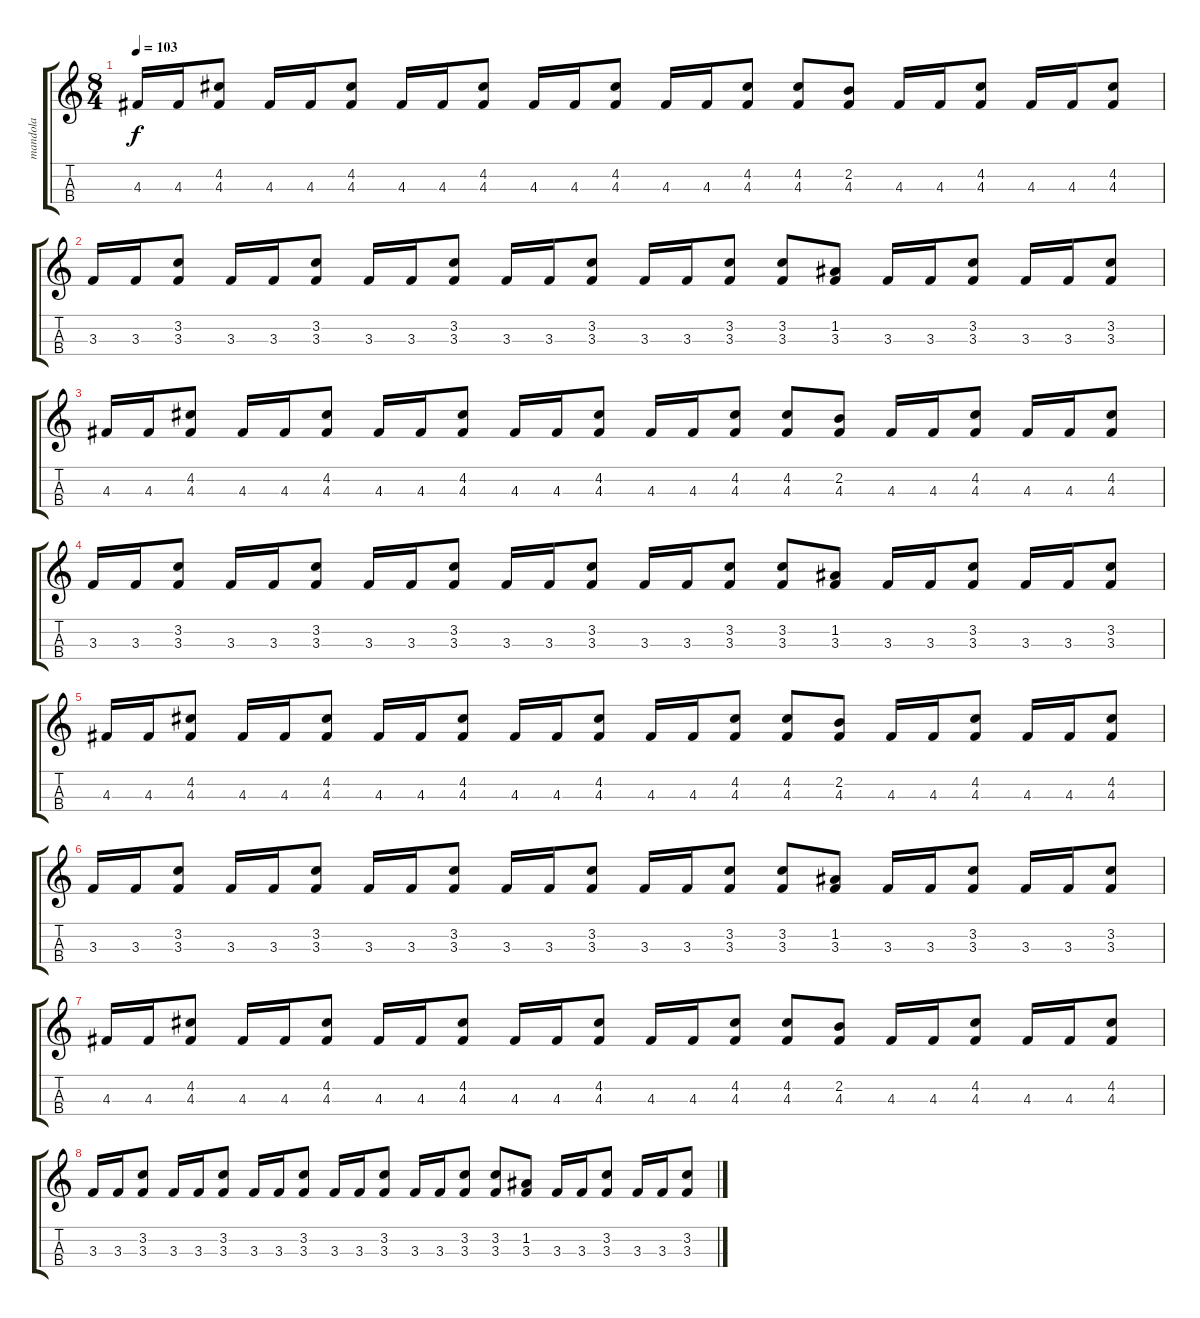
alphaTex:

\track ("mandola" "mandola") {instrument acousticguitarnylon}
\staff {score tabs}
\tuning (E4 A3 D3 G2) {hide}
\ts (8 4)
\tempo 103
\clef g2
\ks c
4.3.16{dy f} 4.3.16 (4.2 4.3).8 4.3.16 4.3.16 (4.2 4.3).8 4.3.16 4.3.16 (4.2 4.3).8 4.3.16 4.3.16 (4.2 4.3).8 4.3.16 4.3.16 (4.2 4.3).8 (4.2 4.3).8 (2.2 4.3).8 4.3.16 4.3.16 (4.2 4.3).8 4.3.16 4.3.16 (4.2 4.3).8 |
3.3.16 3.3.16 (3.2 3.3).8 3.3.16 3.3.16 (3.2 3.3).8 3.3.16 3.3.16 (3.2 3.3).8 3.3.16 3.3.16 (3.2 3.3).8 3.3.16 3.3.16 (3.2 3.3).8 (3.2 3.3).8 (1.2 3.3).8 3.3.16 3.3.16 (3.2 3.3).8 3.3.16 3.3.16 (3.2 3.3).8 |
4.3.16 4.3.16 (4.2 4.3).8 4.3.16 4.3.16 (4.2 4.3).8 4.3.16 4.3.16 (4.2 4.3).8 4.3.16 4.3.16 (4.2 4.3).8 4.3.16 4.3.16 (4.2 4.3).8 (4.2 4.3).8 (2.2 4.3).8 4.3.16 4.3.16 (4.2 4.3).8 4.3.16 4.3.16 (4.2 4.3).8 |
3.3.16 3.3.16 (3.2 3.3).8 3.3.16 3.3.16 (3.2 3.3).8 3.3.16 3.3.16 (3.2 3.3).8 3.3.16 3.3.16 (3.2 3.3).8 3.3.16 3.3.16 (3.2 3.3).8 (3.2 3.3).8 (1.2 3.3).8 3.3.16 3.3.16 (3.2 3.3).8 3.3.16 3.3.16 (3.2 3.3).8 |
4.3.16 4.3.16 (4.2 4.3).8 4.3.16 4.3.16 (4.2 4.3).8 4.3.16 4.3.16 (4.2 4.3).8 4.3.16 4.3.16 (4.2 4.3).8 4.3.16 4.3.16 (4.2 4.3).8 (4.2 4.3).8 (2.2 4.3).8 4.3.16 4.3.16 (4.2 4.3).8 4.3.16 4.3.16 (4.2 4.3).8 |
3.3.16 3.3.16 (3.2 3.3).8 3.3.16 3.3.16 (3.2 3.3).8 3.3.16 3.3.16 (3.2 3.3).8 3.3.16 3.3.16 (3.2 3.3).8 3.3.16 3.3.16 (3.2 3.3).8 (3.2 3.3).8 (1.2 3.3).8 3.3.16 3.3.16 (3.2 3.3).8 3.3.16 3.3.16 (3.2 3.3).8 |
4.3.16 4.3.16 (4.2 4.3).8 4.3.16 4.3.16 (4.2 4.3).8 4.3.16 4.3.16 (4.2 4.3).8 4.3.16 4.3.16 (4.2 4.3).8 4.3.16 4.3.16 (4.2 4.3).8 (4.2 4.3).8 (2.2 4.3).8 4.3.16 4.3.16 (4.2 4.3).8 4.3.16 4.3.16 (4.2 4.3).8 |
3.3.16 3.3.16 (3.2 3.3).8 3.3.16 3.3.16 (3.2 3.3).8 3.3.16 3.3.16 (3.2 3.3).8 3.3.16 3.3.16 (3.2 3.3).8 3.3.16 3.3.16 (3.2 3.3).8 (3.2 3.3).8 (1.2 3.3).8 3.3.16 3.3.16 (3.2 3.3).8 3.3.16 3.3.16 (3.2 3.3).8
